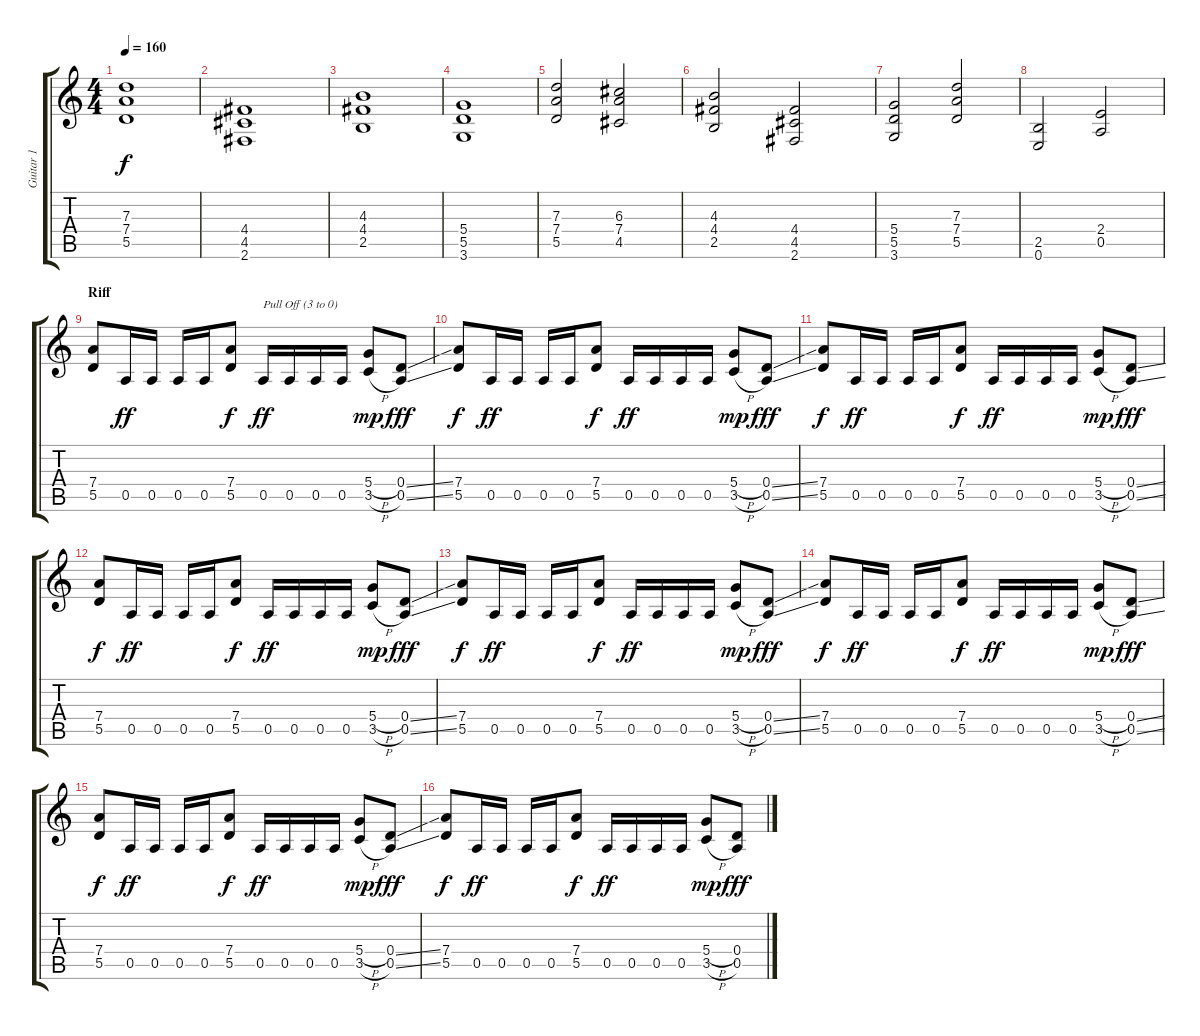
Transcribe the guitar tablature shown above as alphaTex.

\track ("Guitar 1" "Guitar 1") {instrument distortionguitar}
\staff {score tabs}
\tuning (E4 B3 G3 D3 A2 E2) {hide}
\ts (4 4)
\tempo 160
\clef g2
\ks c
(7.3 7.4 5.5).1{dy f} |
(4.4 4.5 2.6).1 |
(4.3 4.4 2.5).1 |
(5.4 5.5 3.6).1 |
(7.3 7.4 5.5).2 (6.3 7.4 4.5).2 |
(4.3 4.4 2.5).2 (4.4 4.5 2.6).2 |
(5.4 5.5 3.6).2 (7.3 7.4 5.5).2 |
(2.5 0.6).2 (2.4 0.5).2 |
\section ("" "Riff")
(7.4 5.5).8 0.5.16{dy ff} 0.5.16 0.5.16 0.5.16 (7.4 5.5).8{dy f} 0.5.16{txt "Pull Off (3 to 0)" dy ff} 0.5.16 0.5.16 0.5.16 (5.4{h} 3.5{h}).8{dy mp} (0.4{ss} 0.5{ss}).8{dy fff} |
(7.4 5.5).8{dy f} 0.5.16{dy ff} 0.5.16 0.5.16 0.5.16 (7.4 5.5).8{dy f} 0.5.16{dy ff} 0.5.16 0.5.16 0.5.16 (5.4{h} 3.5{h}).8{dy mp} (0.4{ss} 0.5{ss}).8{dy fff} |
(7.4 5.5).8{dy f} 0.5.16{dy ff} 0.5.16 0.5.16 0.5.16 (7.4 5.5).8{dy f} 0.5.16{dy ff} 0.5.16 0.5.16 0.5.16 (5.4{h} 3.5{h}).8{dy mp} (0.4{ss} 0.5{ss}).8{dy fff} |
(7.4 5.5).8{dy f} 0.5.16{dy ff} 0.5.16 0.5.16 0.5.16 (7.4 5.5).8{dy f} 0.5.16{dy ff} 0.5.16 0.5.16 0.5.16 (5.4{h} 3.5{h}).8{dy mp} (0.4{ss} 0.5{ss}).8{dy fff} |
(7.4 5.5).8{dy f} 0.5.16{dy ff} 0.5.16 0.5.16 0.5.16 (7.4 5.5).8{dy f} 0.5.16{dy ff} 0.5.16 0.5.16 0.5.16 (5.4{h} 3.5{h}).8{dy mp} (0.4{ss} 0.5{ss}).8{dy fff} |
(7.4 5.5).8{dy f} 0.5.16{dy ff} 0.5.16 0.5.16 0.5.16 (7.4 5.5).8{dy f} 0.5.16{dy ff} 0.5.16 0.5.16 0.5.16 (5.4{h} 3.5{h}).8{dy mp} (0.4{ss} 0.5{ss}).8{dy fff} |
(7.4 5.5).8{dy f} 0.5.16{dy ff} 0.5.16 0.5.16 0.5.16 (7.4 5.5).8{dy f} 0.5.16{dy ff} 0.5.16 0.5.16 0.5.16 (5.4{h} 3.5{h}).8{dy mp} (0.4{ss} 0.5{ss}).8{dy fff} |
(7.4 5.5).8{dy f} 0.5.16{dy ff} 0.5.16 0.5.16 0.5.16 (7.4 5.5).8{dy f} 0.5.16{dy ff} 0.5.16 0.5.16 0.5.16 (5.4{h} 3.5{h}).8{dy mp} (0.4{ss} 0.5{ss}).8{dy fff}
